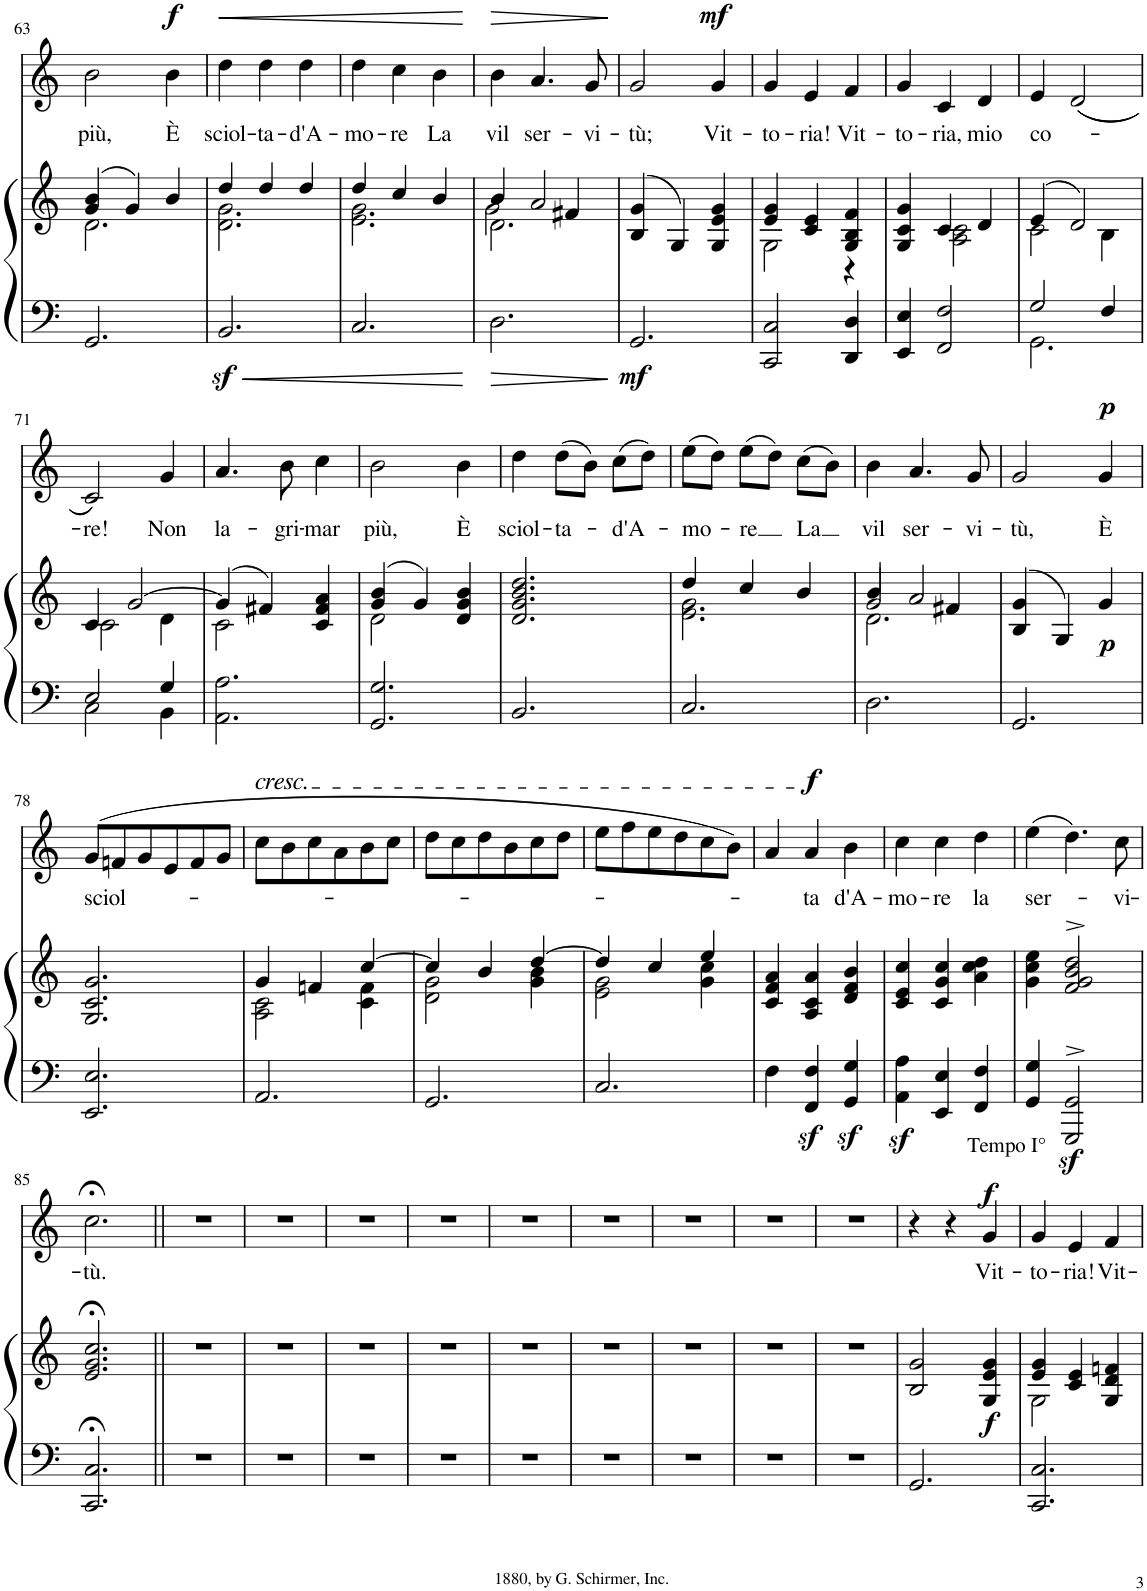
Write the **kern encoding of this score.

**kern	**kern	**dynam	**kern	**text	**dynam
*part2	*part2	*part2	*part1	*part1	*part1
*staff3	*staff2	*staff2/3	*staff1	*staff1	*staff1
*I"Piano	*	*	*I"Voice	*	*
*I'Pno	*	*	*	*	*
!!LO:PB:g=z
*clefF4	*clefG2	*	*clefG2	*	*
*k[]	*k[]	*	*k[]	*	*
*M3/4	*M3/4	*	*M3/4	*	*
=63	=63	=63	=63	=63	=63
*	*^	*	*	*	*
!	!	!	!	!	!LO:LY:b	!
2.GG/	(4g/ 4b/	2.d\	.	2b\	più,	.
.	4g/)	.	.	.	.	.
!	!	!	!	!	!LO:LY:b	!LO:DY:a
.	4b/	.	.	4b\	È	f
=64	=64	=64	=64	=64	=64	=64
!	!	!	!	!	!LO:LY:b	!LO:HP:b
2.BBz</	4dd/	2.d\ 2.g\	.	4dd\	sciol-	<
!	!	!	!	!	!LO:LY:b	!
.	4dd/	.	.	4dd\	-ta-	.
!	!	!	!	!	!LO:LY:b	!
.	4dd/	.	.	4dd\	-d'A-	.
=65	=65	=65	=65	=65	=65	=65
!	!	!	!	!	!LO:LY:b	!
2.C/	4dd/	2.e\ 2.g\	.	4dd\	-mo-	.
!	!	!	!	!	!LO:LY:b	!
.	4cc/	.	.	4cc\	-re	.
!	!	!	!	!	!LO:LY:b	!
.	4b/	.	.	4b\	La	.
*	*v	*v	*	*	*	*
.	.	.	.	.	[
=66	=66	=66	=66	=66	=66
*	*^	*	*	*	*
*	*	*^	*	*	*	*
!	!	!	!	!	!	!LO:LY:b	!LO:HP:b
2.D\	2g\	2.d\	4b/	.	4b\	vil	>
!	!	!	!	!	!	!LO:LY:b	!
.	.	.	2a/	.	4.a/	ser-	.
.	4f#X/	.	.	.	.	.	.
!	!	!	!	!	!	!LO:LY:b	!
.	.	.	.	.	8g/	-vi-	.
*	*v	*v	*v	*	*	*	*
.	.	.	.	.	]
=67	=67	=67	=67	=67	=67
!	!	!LO:DY:b=2	!	!LO:LY:b	!
2.GG/	(>4B/ 4g/	mf	2g/	-tù;	.
.	4G/)	.	.	.	.
!	!	!	!	!LO:LY:b	!LO:DY:a
.	4G/ 4e/ 4g/	.	4g/	Vit-	mf
=68	=68	=68	=68	=68	=68
*	*^	*	*	*	*
!	!	!	!	!	!LO:LY:b	!
2CC/ 2C/	4e/ 4g/	2G\	.	4g/	-to-	.
!	!	!	!	!	!LO:LY:b	!
.	4c/ 4e/	.	.	4e/	-ria!	.
!	!	!	!	!	!LO:LY:b	!
4DD/ 4D/	4G/ 4B/ 4f/	4r	.	4f/	Vit-	.
=69	=69	=69	=69	=69	=69	=69
!	!	!	!	!	!LO:LY:b	!
4EE/ 4E/	4G/ 4c/ 4g/	4ryy	.	4g/	-to-	.
!	!	!	!	!	!LO:LY:b	!
2FF/ 2F/	4c/	2A\ 2c\	.	4c/	-ria,	.
!	!	!	!	!	!LO:LY:b	!
.	4d/	.	.	4d/	mio	.
=70	=70	=70	=70	=70	=70	=70
*^	*	*	*	*	*	*
!	!	!	!	!	!	!LO:LY:b	!
2G/	2.GG\	(4e/	2c\	.	4e/	co-	.
.	.	2d/)	.	.	((2d/	.	.
4F/	.	.	4B\	.	.	.	.
!!LO:LB:g=z
=71	=71	=71	=71	=71	=71	=71	=71
!	!	!	!	!	!	!LO:LY:b	!
2E/	2C\	4c/	2c\	.	2c/))	-re!	.
.	.	[2g/	.	.	.	.	.
!	!	!	!	!	!	!LO:LY:b	!
4G/	4BB\	.	4d\	.	4g/	Non	.
=72	=72	=72	=72	=72	=72	=72	=72
!	!	!	!	!	!	!LO:LY:b	!
*v	*v	*	*	*	*	*	*
2.AA\ 2.A\	(4g/]	2c\	.	4.a/	la-	.
.	4f#X/)	.	.	.	.	.
!	!	!	!	!	!LO:LY:b	!
.	.	.	.	8b\	-gri-	.
!	!	!	!	!	!LO:LY:b	!
.	4c/ 4f#/ 4a/	4ryy	.	4cc\	-mar	.
=73	=73	=73	=73	=73	=73	=73
!	!	!	!	!	!LO:LY:b	!
2.GG/ 2.G/	(4g/ 4b/	2d\	.	2b\	più,	.
.	4g/)	.	.	.	.	.
!	!	!	!	!	!LO:LY:b	!
.	4d/ 4g/ 4b/	4ryy	.	4b\	È	.
=74	=74	=74	=74	=74	=74	=74
!	!	!	!	!	!LO:LY:b	!
*	*v	*v	*	*	*	*
2.BB/	2.d/ 2.g/ 2.b/ 2.dd/	.	4dd\	sciol-	.
!	!	!	!	!LO:LY:b	!
.	.	.	(8dd\L	-ta-	.
.	.	.	8b\J)	.	.
!	!	!	!	!LO:LY:b	!
.	.	.	(8cc\L	-d'A-	.
.	.	.	8dd\J)	.	.
=75	=75	=75	=75	=75	=75
*	*^	*	*	*	*
!	!	!	!	!	!LO:LY:b	!
2.C/	4dd/	2.e\ 2.g\	.	(8ee\L	-mo-	.
.	.	.	.	8dd\J)	.	.
!	!	!	!	!	!LO:LY:b	!
.	4cc/	.	.	(8ee\L	-re	.
.	.	.	.	8dd\J)	.	.
!	!	!	!	!	!LO:LY:b	!
.	4b/	.	.	(8cc\L	La	.
.	.	.	.	8b\J)	.	.
=76	=76	=76	=76	=76	=76	=76
*	*	*^	*	*	*	*
!	!	!	!	!	!	!LO:LY:b	!
2.D\	4b/	2.d\	2g/	.	4b\	vil	.
!	!	!	!	!	!	!LO:LY:b	!
.	2a/	.	.	.	4.a/	ser-	.
.	.	.	4f#X/	.	.	.	.
!	!	!	!	!	!	!LO:LY:b	!
.	.	.	.	.	8g/	-vi-	.
*	*v	*v	*v	*	*	*	*
=77	=77	=77	=77	=77	=77
!	!	!	!	!LO:LY:b	!
2.GG/	(>4B/ 4g/	.	2g/	-tù,	.
.	4G/)	.	.	.	.
!	!	!LO:DY:b	!	!LO:LY:b	!LO:DY:a
.	4g/	p	4g/	È	p
!!LO:LB:g=z
=78	=78	=78	=78	=78	=78
!	!	!	!	!LO:LY:b	!
2.EE/ 2.E/	2.G/ 2.c/ 2.g/	.	(8g/L	sciol-	.
.	.	.	8fn/	.	.
.	.	.	8g/	.	.
.	.	.	8e/	.	.
.	.	.	8f/	.	.
.	.	.	8g/J	.	.
=79	=79	=79	=79	=79	=79
*	*^	*	*	*	*
!	!	!	!	!LO:TX:a:i:t=cresc.	!	!
2.AA/	4g/	2A\ 2c\	.	8cc\L	.	.
.	.	.	.	8b\	.	.
.	4fn/	.	.	8cc\	.	.
.	.	.	.	8a\	.	.
.	[4cc/	4c\ 4f\	.	8b\	.	.
.	.	.	.	8cc\J	.	.
=80	=80	=80	=80	=80	=80	=80
2.GG/	4cc/]	2d\ 2g\	.	8dd\L	.	.
.	.	.	.	8cc\	.	.
.	4b/	.	.	8dd\	.	.
.	.	.	.	8b\	.	.
.	[4dd/	4g\ 4b\	.	8cc\	.	.
.	.	.	.	8dd\J	.	.
=81	=81	=81	=81	=81	=81	=81
2.C/	4dd/]	2e\ 2g\	.	8ee\L	.	.
.	.	.	.	8ff\	.	.
.	4cc/	.	.	8ee\	.	.
.	.	.	.	8dd\	.	.
.	4ee/	4g\ 4cc\	.	8cc\	.	.
.	.	.	.	8b\J)	.	.
*	*v	*v	*	*	*	*
=82	=82	=82	=82	=82	=82
4F\	4c/ 4f/ 4a/	.	4a/	.	.
!	!	!	!	!LO:LY:b	!LO:DY:a
4FF/z< 4F/z<	4A/ 4c/ 4a/	.	4a/	-ta	f
!	!	!	!	!LO:LY:b	!
4GG/z< 4G/z<	4d/ 4f/ 4b/	.	4b\	d'A-	.
=83	=83	=83	=83	=83	=83
!	!	!	!	!LO:LY:b	!
4AA\z< 4A\z<	4c/ 4e/ 4cc/	.	4cc\	-mo-	.
!	!	!	!	!LO:LY:b	!
4EE/ 4E/	4c/ 4g/ 4cc/	.	4cc\	-re	.
!	!	!	!	!LO:LY:b	!
4FF/ 4F/	4a\ 4cc\ 4dd\	.	4dd\	la	.
=84	=84	=84	=84	=84	=84
!	!	!	!	!LO:LY:b	!
4GG/ 4G/	4g\ 4cc\ 4ee\	.	(4ee\	ser-	.
2GGG/z<^> 2GG/z<^>	2f/^> 2g/^> 2b/^> 2dd/^>	.	4.dd\)	.	.
!	!	!	!	!LO:LY:b	!
.	.	.	8cc\	-vi-	.
!!LO:LB:g=z
=85	=85	=85	=85	=85	=85
!	!	!	!	!LO:LY:b	!
2.CC/;< 2.C/;<	2.e/;< 2.g/;< 2.cc/;<	.	2.cc;<\	-tù.	.
=86||	=86||	=86||	=86||	=86||	=86||
2.r	2.r	.	2.r	.	.
=87	=87	=87	=87	=87	=87
2.r	2.r	.	2.r	.	.
=88	=88	=88	=88	=88	=88
2.r	2.r	.	2.r	.	.
=89	=89	=89	=89	=89	=89
2.r	2.r	.	2.r	.	.
=90	=90	=90	=90	=90	=90
2.r	2.r	.	2.r	.	.
=91	=91	=91	=91	=91	=91
2.r	2.r	.	2.r	.	.
=92	=92	=92	=92	=92	=92
2.r	2.r	.	2.r	.	.
=93	=93	=93	=93	=93	=93
2.r	2.r	.	2.r	.	.
=94	=94	=94	=94	=94	=94
2.r	2.r	.	2.r	.	.
=95	=95	=95	=95	=95	=95
2.GG/	2B/ 2g/	.	4r	.	.
.	.	.	4r	.	.
!	!	!	!LO:TX:a:t=Tempo I°	!	!
!	!	!LO:DY:b	!	!LO:LY:b	!LO:DY:a
.	4G/ 4e/ 4g/	f	4g/	Vit-	f
=96	=96	=96	=96	=96	=96
*	*^	*	*	*	*
!	!	!	!	!	!LO:LY:b	!
2.CC/ 2.C/	4e/ 4g/	2G\	.	4g/	-to-	.
!	!	!	!	!	!LO:LY:b	!
.	4c/ 4e/	.	.	4e/	-ria!	.
!	!	!	!	!	!LO:LY:b	!
.	4G/ 4d/ 4fn/	4ryy	.	4f/	Vit-	.
*	*v	*v	*	*	*	*
=	=	=	=	=	=
*-	*-	*-	*-	*-	*-
